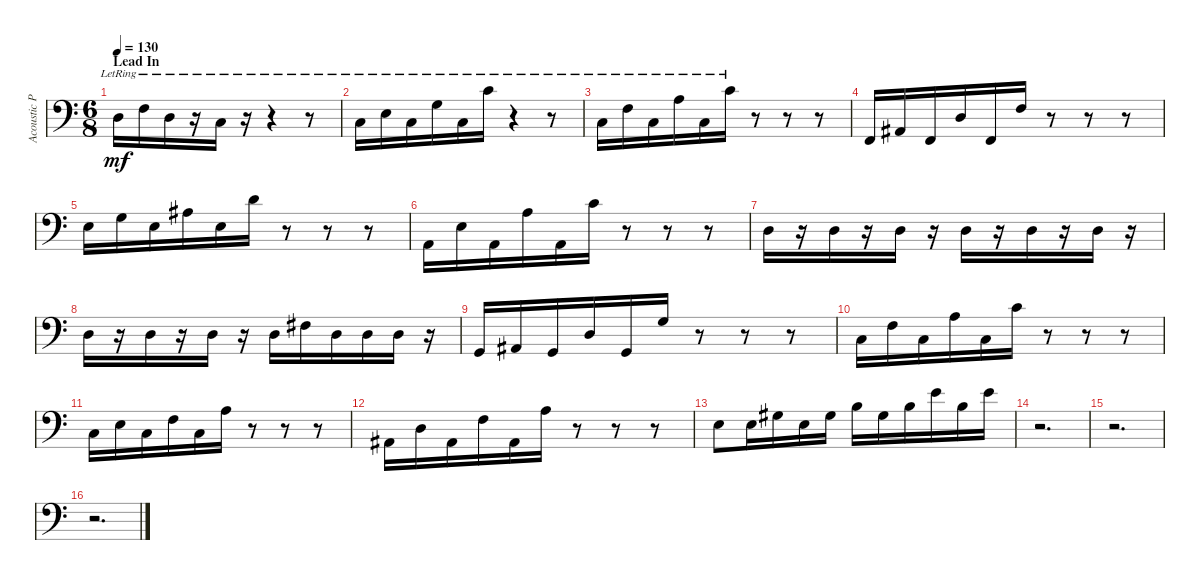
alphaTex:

\track ("Acoustic Piano (Staff 2)" "Acoustic P") {instrument acousticgrandpiano}
\staff {score}
\tuning (E4 B3 G3 D3 A2 E2 B1) {hide}
\ts (6 8)
\section ("" "Lead In")
\tempo 130
\clef f4
\ks c
0.4{lr}.16{dy mf} 3.4{lr}.16 0.4{lr}.16 r.16 3.5{lr}.16 r.16 r.4 r.8 |
3.5{lr}.16 2.4{lr}.16 3.5{lr}.16 0.3{lr}.16 3.5{lr}.16 1.2{lr}.16 r.4 r.8 |
3.5{lr}.16 3.4{lr}.16 3.5{lr}.16 2.3{lr}.16 3.5{lr}.16 1.2{lr}.16 r.8 r.8 r.8 |
1.6.16 1.5.16 1.6.16 0.4.16 1.6.16 3.4.16 r.8 r.8 r.8 |
2.4.16 0.3.16 2.4.16 3.3.16 2.4.16 3.2.16 r.8 r.8 r.8 |
0.5.16 2.4.16 0.5.16 2.3.16 0.5.16 1.2.16 r.8 r.8 r.8 |
0.4.16 r.16 0.4.16 r.16 0.4.16 r.16 0.4.16 r.16 0.4.16 r.16 0.4.16 r.16 |
0.4.16 r.16 0.4.16 r.16 0.4.16 r.16 0.4.16 4.4.16 0.4.16 0.4.16 0.4.16 r.16 |
3.6.16 1.5.16 3.6.16 0.4.16 3.6.16 0.3.16 r.8 r.8 r.8 |
3.5.16 3.4.16 3.5.16 2.3.16 3.5.16 1.2.16 r.8 r.8 r.8 |
3.5.16 2.4.16 3.5.16 3.4.16 3.5.16 2.3.16 r.8 r.8 r.8 |
1.5.16 0.4.16 1.5.16 3.4.16 1.5.16 2.3.16 r.8 r.8 r.8 |
2.4.8 2.4.16 1.3.16 2.4.16 1.3.16 0.2.16 1.3.16 0.2.16 0.1.16 0.2.16 0.1.16 |
r.2{d} |
r.2{d} |
r.2{d}
